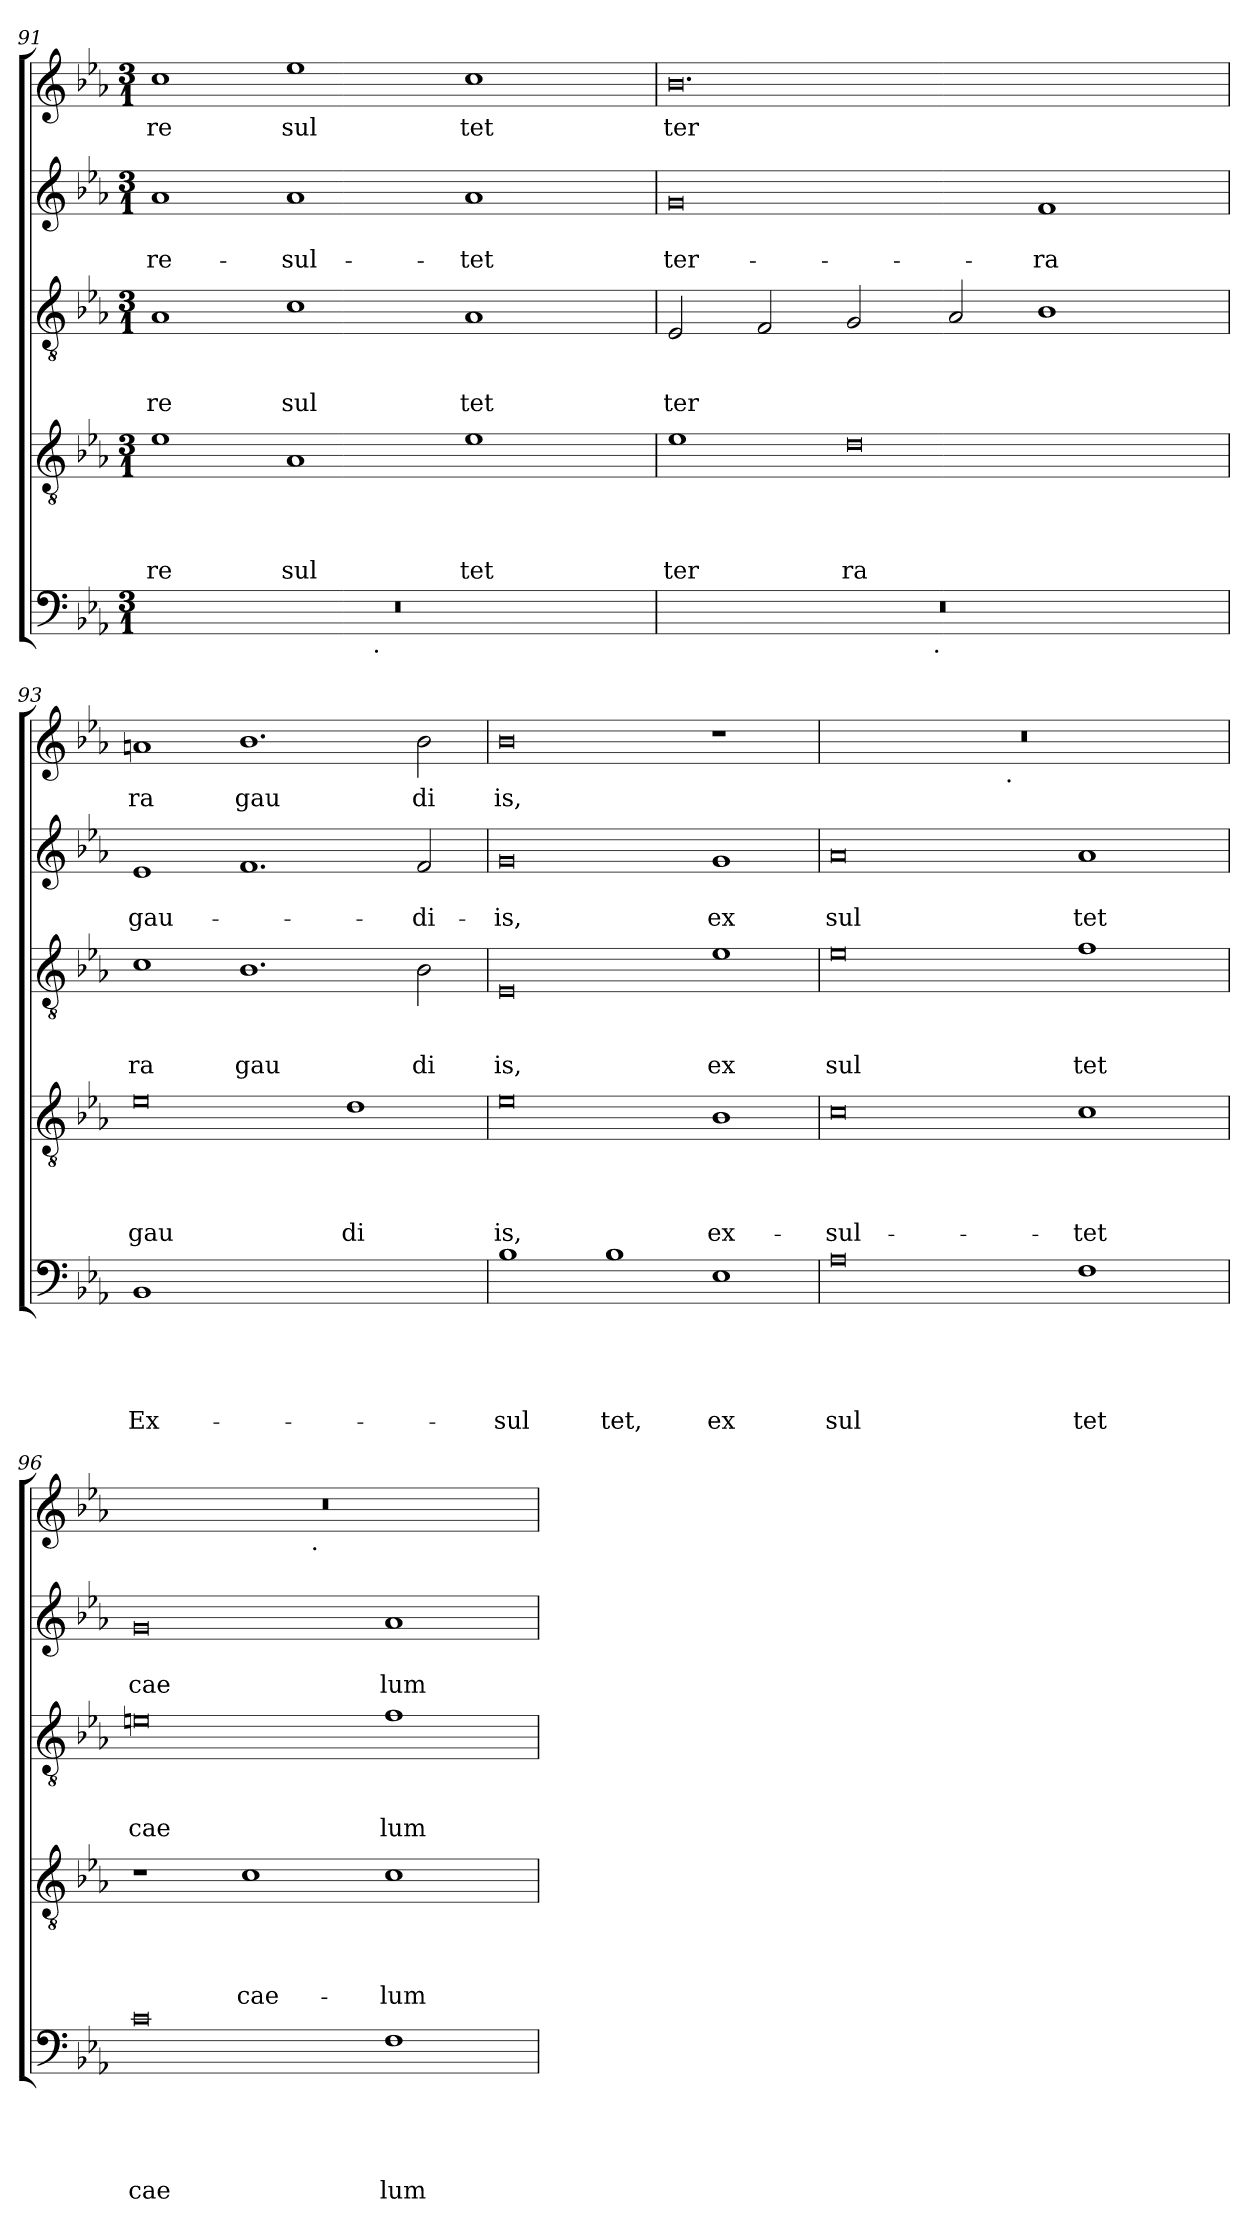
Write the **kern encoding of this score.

**kern	**text	**text	**text	**text	**text	**kern	**text	**text	**text	**text	**kern	**text	**text	**text	**kern	**text	**text	**kern	**text
*part5	*part5	*part5	*part5	*part5	*part5	*part4	*part4	*part4	*part4	*part4	*part3	*part3	*part3	*part3	*part2	*part2	*part2	*part1	*part1
*staff5	*staff5	*staff5	*staff5	*staff5	*staff5	*staff4	*staff4	*staff4	*staff4	*staff4	*staff3	*staff3	*staff3	*staff3	*staff2	*staff2	*staff2	*staff1	*staff1
*clefF4	*	*	*	*	*	*clefGv2	*	*	*	*	*clefGv2	*	*	*	*clefG2	*	*	*clefG2	*
*k[b-e-a-]	*	*	*	*	*	*k[b-e-a-]	*	*	*	*	*k[b-e-a-]	*	*	*	*k[b-e-a-]	*	*	*k[b-e-a-]	*
*E-:	*	*	*	*	*	*E-:	*	*	*	*	*E-:	*	*	*	*E-:	*	*	*E-:	*
*M3/1	*	*	*	*	*	*M3/1	*	*	*	*	*M3/1	*	*	*	*M3/1	*	*	*M3/1	*
=91	=91	=91	=91	=91	=91	=91	=91	=91	=91	=91	=91	=91	=91	=91	=91	=91	=91	=91	=91
!	!	!	!	!	!	!	!	!	!	!LO:LY:b	!	!	!	!LO:LY:b	!	!	!LO:LY:b	!	!LO:LY:b
*^	*	*	*	*	*	*	*	*	*	*	*	*	*	*	*	*	*	*	*
0.r	1ryy	.	.	.	.	.	1e-	.	.	.	re	1A-	.	.	re	1a-	.	re-	1cc	re
!	!	!	!	!	!	!	!	!	!	!	!LO:LY:b	!	!	!	!LO:LY:b	!	!	!LO:LY:b	!	!LO:LY:b
.	4...ryy	.	.	.	.	.	1A-	.	.	.	sul	1c	.	.	sul	1a-	.	-sul-	1ee-	sul
!	!LO:TX:b:t=.	!	!	!	!	!	!	!	!	!	!	!	!	!	!	!	!	!	!	!
.	1ryy	.	.	.	.	.	.	.	.	.	.	.	.	.	.	.	.	.	.	.
!	!	!	!	!	!	!	!	!	!	!	!LO:LY:b	!	!	!	!LO:LY:b	!	!	!LO:LY:b	!	!LO:LY:b
.	.	.	.	.	.	.	1e-	.	.	.	tet	1A-	.	.	tet	1a-	.	-tet	1cc	tet
.	2ryy	.	.	.	.	.	.	.	.	.	.	.	.	.	.	.	.	.	.	.
.	32ryy	.	.	.	.	.	.	.	.	.	.	.	.	.	.	.	.	.	.	.
=92	=92	=92	=92	=92	=92	=92	=92	=92	=92	=92	=92	=92	=92	=92	=92	=92	=92	=92	=92	=92
!	!	!	!	!	!	!	!	!	!	!	!LO:LY:b	!	!	!	!LO:LY:b	!	!	!LO:LY:b	!	!LO:LY:b
0.r	1ryy	.	.	.	.	.	1e-	.	.	.	ter	2E-/	.	.	ter	0g	.	ter-	0.b-	ter
.	.	.	.	.	.	.	.	.	.	.	.	2F/	.	.	.	.	.	.	.	.
!	!	!	!	!	!	!	!	!	!	!	!LO:LY:b	!	!	!	!	!	!	!	!	!
.	4...ryy	.	.	.	.	.	0d	.	.	.	ra	2G/	.	.	.	.	.	.	.	.
!	!LO:TX:b:t=.	!	!	!	!	!	!	!	!	!	!	!	!	!	!	!	!	!	!	!
.	1ryy	.	.	.	.	.	.	.	.	.	.	.	.	.	.	.	.	.	.	.
.	.	.	.	.	.	.	.	.	.	.	.	2A-/	.	.	.	.	.	.	.	.
!	!	!	!	!	!	!	!	!	!	!	!	!	!	!	!	!	!	!LO:LY:b	!	!
.	.	.	.	.	.	.	.	.	.	.	.	1B-	.	.	.	1f	.	-ra	.	.
.	2ryy	.	.	.	.	.	.	.	.	.	.	.	.	.	.	.	.	.	.	.
.	32ryy	.	.	.	.	.	.	.	.	.	.	.	.	.	.	.	.	.	.	.
=93	=93	=93	=93	=93	=93	=93	=93	=93	=93	=93	=93	=93	=93	=93	=93	=93	=93	=93	=93	=93
!	!	!	!	!	!	!LO:LY:b	!	!	!	!	!LO:LY:b	!	!	!	!LO:LY:b	!	!	!LO:LY:b	!	!LO:LY:b
*v	*v	*	*	*	*	*	*	*	*	*	*	*	*	*	*	*	*	*	*	*
1BB-	.	.	.	.	Ex-	0e-	.	.	.	gau	1c	.	.	ra	1e-	.	gau-	1an	ra
!	!	!	!	!	!	!	!	!	!	!	!	!	!	!LO:LY:b	!	!	!	!	!LO:LY:b
0ryy	.	.	.	.	.	.	.	.	.	.	1.B-	.	.	gau	1.f	.	.	1.b-	gau
!	!	!	!	!	!	!	!	!	!	!LO:LY:b	!	!	!	!	!	!	!	!	!
.	.	.	.	.	.	1d	.	.	.	di	.	.	.	.	.	.	.	.	.
!	!	!	!	!	!	!	!	!	!	!	!	!	!	!LO:LY:b	!	!	!LO:LY:b	!	!LO:LY:b
.	.	.	.	.	.	.	.	.	.	.	2B-\	.	.	di	2f/	.	-di-	2b-\	di
!!LO:LB:g=z
=94	=94	=94	=94	=94	=94	=94	=94	=94	=94	=94	=94	=94	=94	=94	=94	=94	=94	=94	=94
!	!	!	!	!	!LO:LY:b	!	!	!	!	!LO:LY:b	!	!	!	!LO:LY:b	!	!	!LO:LY:b	!	!LO:LY:b
1B-	.	.	.	.	-sul	0e-	.	.	.	is,	0E-	.	.	is,	0g	.	-is,	0b-	is,
!	!	!	!	!	!LO:LY:b	!	!	!	!	!	!	!	!	!	!	!	!	!	!
1B-	.	.	.	.	tet,	.	.	.	.	.	.	.	.	.	.	.	.	.	.
!	!	!	!	!	!LO:LY:b	!	!	!	!	!LO:LY:b	!	!	!	!LO:LY:b	!	!	!LO:LY:b	!	!
1E-	.	.	.	.	ex	1B-	.	.	.	ex-	1e-	.	.	ex	1g	.	ex	1r	.
=95	=95	=95	=95	=95	=95	=95	=95	=95	=95	=95	=95	=95	=95	=95	=95	=95	=95	=95	=95
!	!	!	!	!	!LO:LY:b	!	!	!	!	!LO:LY:b	!	!	!	!LO:LY:b	!	!	!LO:LY:b	!	!
*	*	*	*	*	*	*	*	*	*	*	*	*	*	*	*	*	*	*^	*
0A-	.	.	.	.	sul	0c	.	.	.	-sul-	0e-	.	.	sul	0a-	.	sul	0.r	1ryy	.
.	.	.	.	.	.	.	.	.	.	.	.	.	.	.	.	.	.	.	4...ryy	.
!	!	!	!	!	!	!	!	!	!	!	!	!	!	!	!	!	!	!	!LO:TX:b:t=.	!
.	.	.	.	.	.	.	.	.	.	.	.	.	.	.	.	.	.	.	1ryy	.
!	!	!	!	!	!LO:LY:b	!	!	!	!	!LO:LY:b	!	!	!	!LO:LY:b	!	!	!LO:LY:b	!	!	!
1F	.	.	.	.	tet	1c	.	.	.	-tet	1f	.	.	tet	1a-	.	tet	.	.	.
.	.	.	.	.	.	.	.	.	.	.	.	.	.	.	.	.	.	.	2ryy	.
.	.	.	.	.	.	.	.	.	.	.	.	.	.	.	.	.	.	.	32ryy	.
=96	=96	=96	=96	=96	=96	=96	=96	=96	=96	=96	=96	=96	=96	=96	=96	=96	=96	=96	=96	=96
!	!	!	!	!	!LO:LY:b	!	!	!	!	!	!	!	!	!LO:LY:b	!	!	!LO:LY:b	!	!	!
0c	.	.	.	.	cae	1r	.	.	.	.	0en	.	.	cae	0g	.	cae	0.r	1ryy	.
!	!	!	!	!	!	!	!	!	!	!LO:LY:b	!	!	!	!	!	!	!	!	!	!
.	.	.	.	.	.	1c	.	.	.	cae-	.	.	.	.	.	.	.	.	4...ryy	.
!	!	!	!	!	!	!	!	!	!	!	!	!	!	!	!	!	!	!	!LO:TX:b:t=.	!
.	.	.	.	.	.	.	.	.	.	.	.	.	.	.	.	.	.	.	1ryy	.
!	!	!	!	!	!LO:LY:b	!	!	!	!	!LO:LY:b	!	!	!	!LO:LY:b	!	!	!LO:LY:b	!	!	!
1F	.	.	.	.	lum	1c	.	.	.	-lum	1f	.	.	lum	1a-	.	lum	.	.	.
.	.	.	.	.	.	.	.	.	.	.	.	.	.	.	.	.	.	.	2ryy	.
.	.	.	.	.	.	.	.	.	.	.	.	.	.	.	.	.	.	.	32ryy	.
*	*	*	*	*	*	*	*	*	*	*	*	*	*	*	*	*	*	*v	*v	*
=	=	=	=	=	=	=	=	=	=	=	=	=	=	=	=	=	=	=	=
*-	*-	*-	*-	*-	*-	*-	*-	*-	*-	*-	*-	*-	*-	*-	*-	*-	*-	*-	*-
